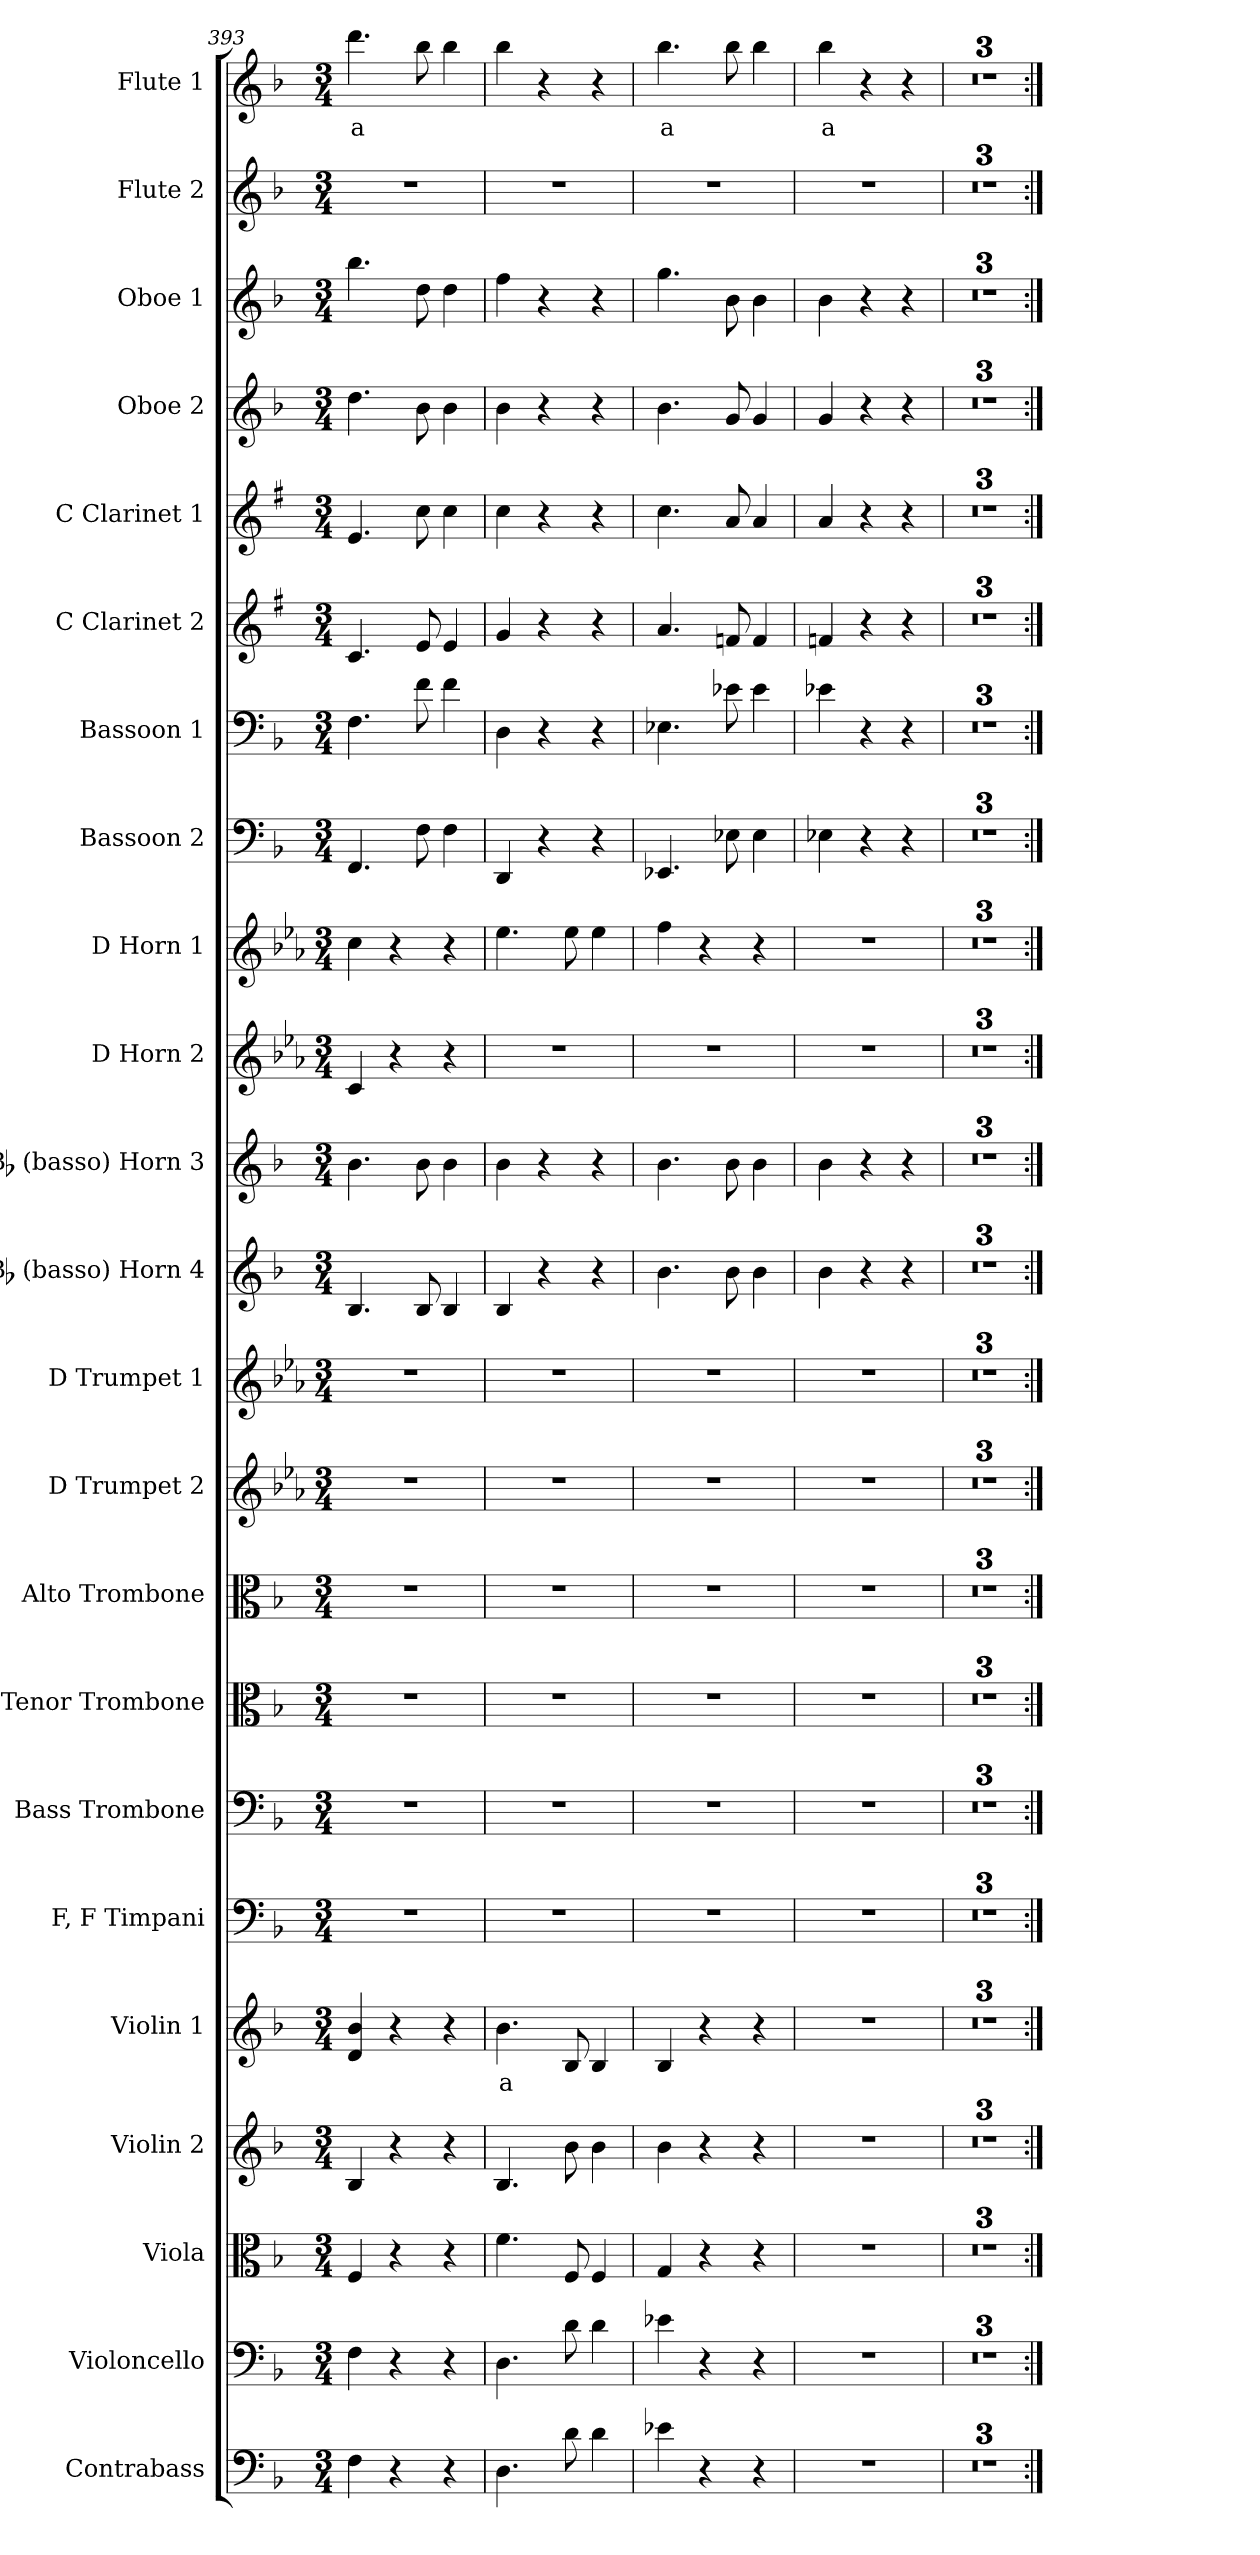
**kern	**kern	**kern	**kern	**kern	**text	**kern	**kern	**kern	**kern	**kern	**kern	**kern	**kern	**kern	**kern	**kern	**kern	**kern	**kern	**kern	**kern	**kern	**kern	**text
*part23	*part22	*part21	*part20	*part19	*part19	*part18	*part17	*part16	*part15	*part14	*part13	*part12	*part11	*part10	*part9	*part8	*part7	*part6	*part5	*part4	*part3	*part2	*part1	*part1
*staff23	*staff22	*staff21	*staff20	*staff19	*staff19	*staff18	*staff17	*staff16	*staff15	*staff14	*staff13	*staff12	*staff11	*staff10	*staff9	*staff8	*staff7	*staff6	*staff5	*staff4	*staff3	*staff2	*staff1	*staff1
*I"Contrabass	*I"Violoncello	*I"Viola	*I"Violin 2	*I"Violin 1	*	*I"F, F Timpani	*I"Bass Trombone	*I"Tenor Trombone	*I"Alto Trombone	*I"D Trumpet 2	*I"D Trumpet 1	*I"Bb (basso) Horn 4	*I"Bb (basso) Horn 3	*I"D Horn 2	*I"D Horn 1	*I"Bassoon 2	*I"Bassoon 1	*I"C Clarinet 2	*I"C Clarinet 1	*I"Oboe 2	*I"Oboe 1	*I"Flute 2	*I"Flute 1	*
*I'Cb	*I'Vc	*I'Vla	*I'Vln 2	*I'Vln 1	*	*I'Timp	*I'B Trb	*I'T Trb	*I'A Trb	*I'Tpt 2	*I'Tpt 1	*I'Hn 4	*I'Hn 3	*I'Hn 2	*I'Hn 1	*I'Bsn 2	*I'Bsn 1	*I'Cl 2	*I'Cl 1	*I'Ob 2	*I'Ob 1	*I'Fl 2	*I'Fl 1	*
*clefF4	*clefF4	*clefC3	*clefG2	*clefG2	*	*clefF4	*clefF4	*clefC3	*clefC3	*clefG2	*clefG2	*clefG2	*clefG2	*clefG2	*clefG2	*clefF4	*clefF4	*clefG2	*clefG2	*clefG2	*clefG2	*clefG2	*clefG2	*
*ITrd7c12	*	*	*	*	*	*	*	*	*	*ITrd-1c-2	*ITrd-1c-2	*ITrd8c14	*ITrd8c14	*ITrd6c10	*ITrd6c10	*	*	*ITrd1c2	*ITrd1c2	*	*	*	*	*
*k[b-]	*k[b-]	*k[b-]	*k[b-]	*k[b-]	*	*k[b-]	*k[b-]	*k[b-]	*k[b-]	*k[b-]	*k[b-]	*k[b-]	*k[b-]	*k[b-]	*k[b-]	*k[b-]	*k[b-]	*k[b-]	*k[b-]	*k[b-]	*k[b-]	*k[b-]	*k[b-]	*
*M3/4	*M3/4	*M3/4	*M3/4	*M3/4	*	*M3/4	*M3/4	*M3/4	*M3/4	*M3/4	*M3/4	*M3/4	*M3/4	*M3/4	*M3/4	*M3/4	*M3/4	*M3/4	*M3/4	*M3/4	*M3/4	*M3/4	*M3/4	*
=393	=393	=393	=393	=393	=393	=393	=393	=393	=393	=393	=393	=393	=393	=393	=393	=393	=393	=393	=393	=393	=393	=393	=393	=393
!	!	!	!	!	!	!	!	!	!	!	!	!	!	!	!	!	!	!	!	!	!	!	!	!LO:LY:b:color=#FF0000
4FF\	4F\	4F/	4B-/	4d/ 4b-/	.	2.r	2.r	2.r	2.r	2.r	2.r	4.BB-/	4.B-\	4D/	4d\	4.FF/	4.F\	4.B-/	4.d/	4.dd\	4.bb-\	2.r	4.ddd\	a
4r	4r	4r	4r	4r	.	.	.	.	.	.	.	.	.	4r	4r	.	.	.	.	.	.	.	.	.
.	.	.	.	.	.	.	.	.	.	.	.	8BB-/	8B-\	.	.	8F\	8f\	8d/	8b-\	8b-\	8dd\	.	8bb-\	.
4r	4r	4r	4r	4r	.	.	.	.	.	.	.	4BB-/	4B-\	4r	4r	4F\	4f\	4d/	4b-\	4b-\	4dd\	.	4bb-\	.
=394	=394	=394	=394	=394	=394	=394	=394	=394	=394	=394	=394	=394	=394	=394	=394	=394	=394	=394	=394	=394	=394	=394	=394	=394
!	!	!	!	!	!LO:LY:b:color=#FF0000	!	!	!	!	!	!	!	!	!	!	!	!	!	!	!	!	!	!	!
4.DD\	4.D\	4.f\	4.B-/	4.b-\	a	2.r	2.r	2.r	2.r	2.r	2.r	4BB-/	4B-\	2.r	4.f\	4DD/	4D\	4f/	4b-\	4b-\	4ff\	2.r	4bb-\	.
.	.	.	.	.	.	.	.	.	.	.	.	4r	4r	.	.	4r	4r	4r	4r	4r	4r	.	4r	.
8D\	8d\	8F/	8b-\	8B-/	.	.	.	.	.	.	.	.	.	.	8f\	.	.	.	.	.	.	.	.	.
4D\	4d\	4F/	4b-\	4B-/	.	.	.	.	.	.	.	4r	4r	.	4f\	4r	4r	4r	4r	4r	4r	.	4r	.
!!LO:PB:g=z
=395	=395	=395	=395	=395	=395	=395	=395	=395	=395	=395	=395	=395	=395	=395	=395	=395	=395	=395	=395	=395	=395	=395	=395	=395
!	!	!	!	!	!	!	!	!	!	!	!	!	!	!	!	!	!	!	!	!	!	!	!	!LO:LY:b:color=#FF0000
4E-X\	4e-X\	4G/	4b-\	4B-/	.	2.r	2.r	2.r	2.r	2.r	2.r	4.B-\	4.B-\	2.r	4g\	4.EE-X/	4.E-X\	4.g/	4.b-\	4.b-\	4.gg\	2.r	4.bb-\	a
4r	4r	4r	4r	4r	.	.	.	.	.	.	.	.	.	.	4r	.	.	.	.	.	.	.	.	.
.	.	.	.	.	.	.	.	.	.	.	.	8B-\	8B-\	.	.	8E-X\	8e-X\	8e-X/	8g/	8g/	8b-\	.	8bb-\	.
4r	4r	4r	4r	4r	.	.	.	.	.	.	.	4B-\	4B-\	.	4r	4E-\	4e-\	4e-/	4g/	4g/	4b-\	.	4bb-\	.
=396	=396	=396	=396	=396	=396	=396	=396	=396	=396	=396	=396	=396	=396	=396	=396	=396	=396	=396	=396	=396	=396	=396	=396	=396
!	!	!	!	!	!	!	!	!	!	!	!	!	!	!	!	!	!	!	!	!	!	!	!	!LO:LY:b:color=#FF0000
2.r	2.r	2.r	2.r	2.r	.	2.r	2.r	2.r	2.r	2.r	2.r	4B-\	4B-\	2.r	2.r	4E-X\	4e-X\	4e-X/	4g/	4g/	4b-\	2.r	4bb-\	a
.	.	.	.	.	.	.	.	.	.	.	.	4r	4r	.	.	4r	4r	4r	4r	4r	4r	.	4r	.
.	.	.	.	.	.	.	.	.	.	.	.	4r	4r	.	.	4r	4r	4r	4r	4r	4r	.	4r	.
=397	=397	=397	=397	=397	=397	=397	=397	=397	=397	=397	=397	=397	=397	=397	=397	=397	=397	=397	=397	=397	=397	=397	=397	=397
2.r	2.r	2.r	2.r	2.r	.	2.r	2.r	2.r	2.r	2.r	2.r	2.r	2.r	2.r	2.r	2.r	2.r	2.r	2.r	2.r	2.r	2.r	2.r	.
=398	=398	=398	=398	=398	=398	=398	=398	=398	=398	=398	=398	=398	=398	=398	=398	=398	=398	=398	=398	=398	=398	=398	=398	=398
2.r	2.r	2.r	2.r	2.r	.	2.r	2.r	2.r	2.r	2.r	2.r	2.r	2.r	2.r	2.r	2.r	2.r	2.r	2.r	2.r	2.r	2.r	2.r	.
=399	=399	=399	=399	=399	=399	=399	=399	=399	=399	=399	=399	=399	=399	=399	=399	=399	=399	=399	=399	=399	=399	=399	=399	=399
2.r	2.r	2.r	2.r	2.r	.	2.r	2.r	2.r	2.r	2.r	2.r	2.r	2.r	2.r	2.r	2.r	2.r	2.r	2.r	2.r	2.r	2.r	2.r	.
=:|!	=:|!	=:|!	=:|!	=:|!	=:|!	=:|!	=:|!	=:|!	=:|!	=:|!	=:|!	=:|!	=:|!	=:|!	=:|!	=:|!	=:|!	=:|!	=:|!	=:|!	=:|!	=:|!	=:|!	=:|!
*-	*-	*-	*-	*-	*-	*-	*-	*-	*-	*-	*-	*-	*-	*-	*-	*-	*-	*-	*-	*-	*-	*-	*-	*-
